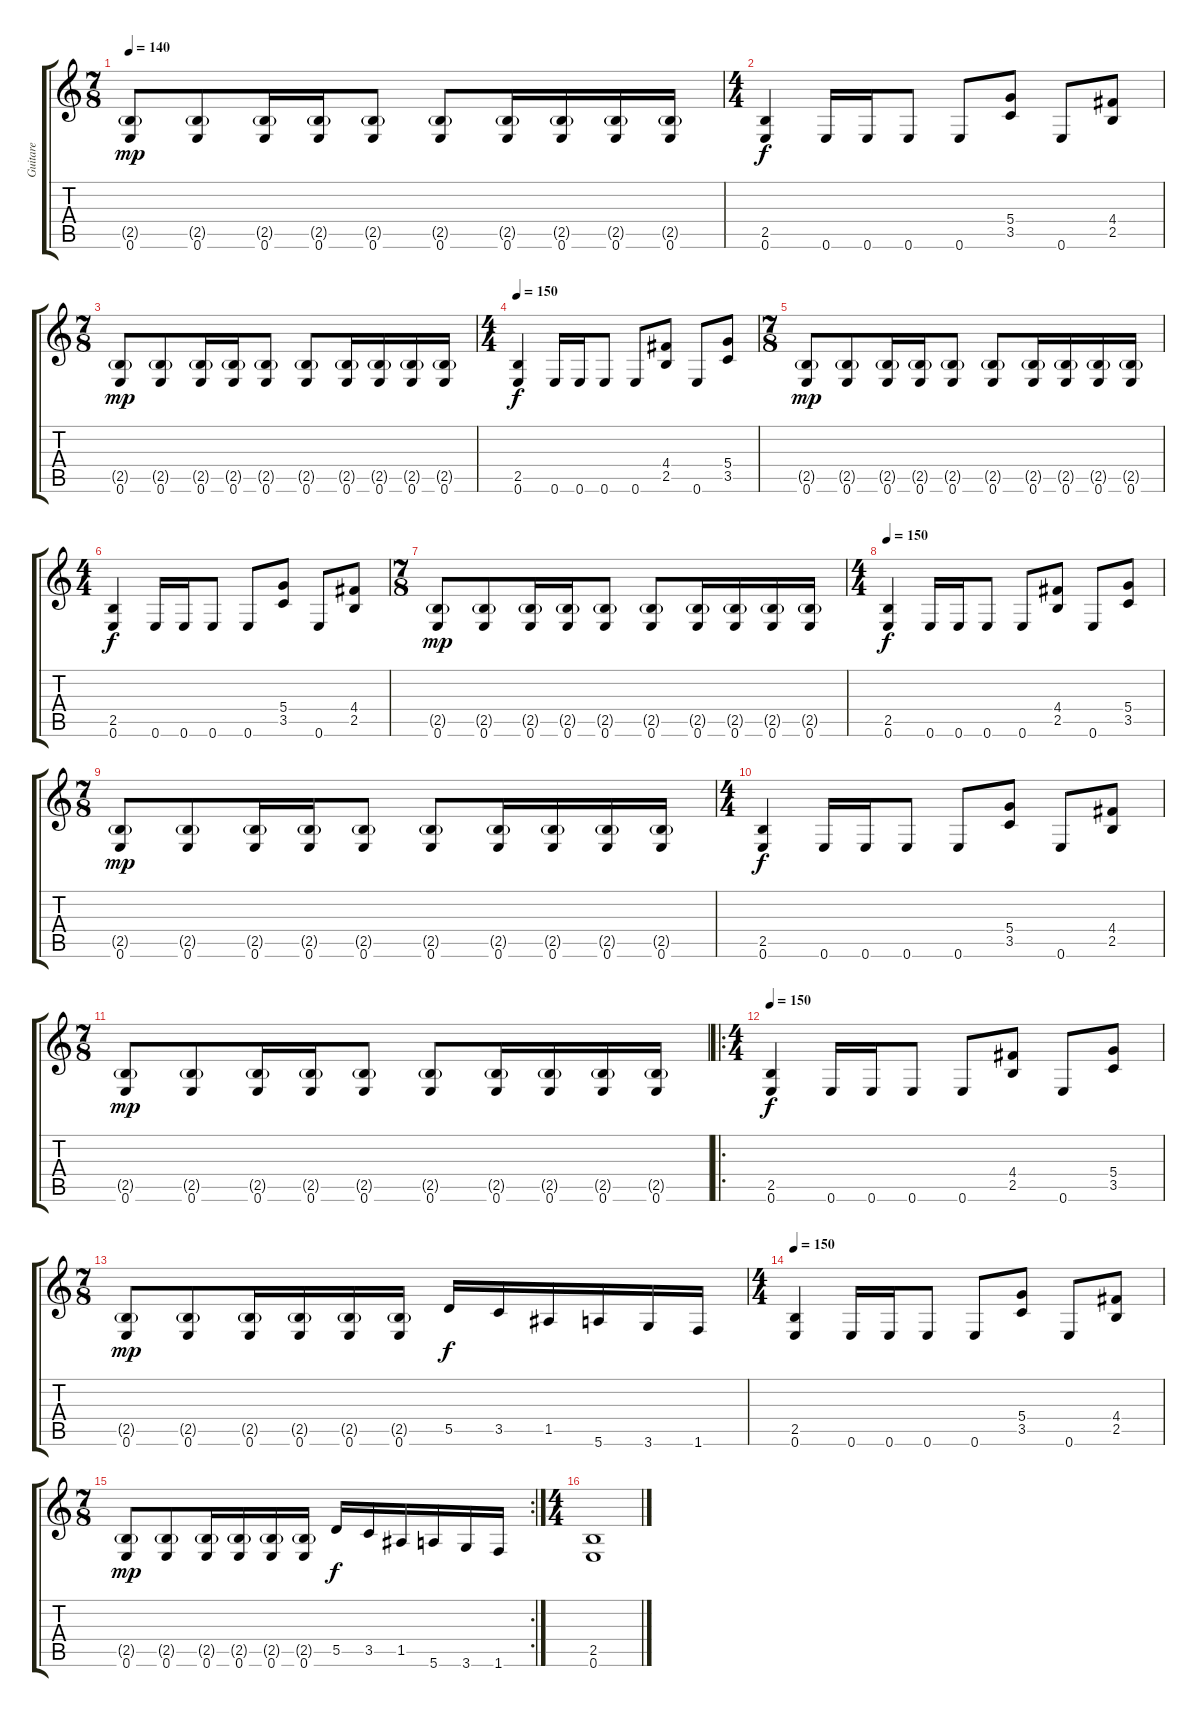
\track ("Guitare" "Guitare") {instrument overdrivenguitar}
\staff {score tabs}
\tuning (E4 B3 G3 D3 A2 E2) {hide}
\ts (7 8)
\tempo 140
\clef g2
\ks c
(2.5{g} 0.6).8{dy mp} (2.5{g} 0.6).8 (2.5{g} 0.6).16 (2.5{g} 0.6).16 (2.5{g} 0.6).8 (2.5{g} 0.6).8 (2.5{g} 0.6).16 (2.5{g} 0.6).16 (2.5{g} 0.6).16 (2.5{g} 0.6).16 |
\ts (4 4)
(2.5 0.6).4{dy f} 0.6.16 0.6.16 0.6.8 0.6.8 (5.4 3.5).8 0.6.8 (4.4 2.5).8 |
\ts (7 8)
(2.5{g} 0.6).8{dy mp} (2.5{g} 0.6).8 (2.5{g} 0.6).16 (2.5{g} 0.6).16 (2.5{g} 0.6).8 (2.5{g} 0.6).8 (2.5{g} 0.6).16 (2.5{g} 0.6).16 (2.5{g} 0.6).16 (2.5{g} 0.6).16 |
\ts (4 4)
\tempo 150
(2.5 0.6).4{dy f} 0.6.16 0.6.16 0.6.8 0.6.8 (4.4 2.5).8 0.6.8 (5.4 3.5).8 |
\ts (7 8)
(2.5{g} 0.6).8{dy mp} (2.5{g} 0.6).8 (2.5{g} 0.6).16 (2.5{g} 0.6).16 (2.5{g} 0.6).8 (2.5{g} 0.6).8 (2.5{g} 0.6).16 (2.5{g} 0.6).16 (2.5{g} 0.6).16 (2.5{g} 0.6).16 |
\ts (4 4)
(2.5 0.6).4{dy f} 0.6.16 0.6.16 0.6.8 0.6.8 (5.4 3.5).8 0.6.8 (4.4 2.5).8 |
\ts (7 8)
(2.5{g} 0.6).8{dy mp} (2.5{g} 0.6).8 (2.5{g} 0.6).16 (2.5{g} 0.6).16 (2.5{g} 0.6).8 (2.5{g} 0.6).8 (2.5{g} 0.6).16 (2.5{g} 0.6).16 (2.5{g} 0.6).16 (2.5{g} 0.6).16 |
\ts (4 4)
\tempo 150
(2.5 0.6).4{dy f} 0.6.16 0.6.16 0.6.8 0.6.8 (4.4 2.5).8 0.6.8 (5.4 3.5).8 |
\ts (7 8)
(2.5{g} 0.6).8{dy mp} (2.5{g} 0.6).8 (2.5{g} 0.6).16 (2.5{g} 0.6).16 (2.5{g} 0.6).8 (2.5{g} 0.6).8 (2.5{g} 0.6).16 (2.5{g} 0.6).16 (2.5{g} 0.6).16 (2.5{g} 0.6).16 |
\ts (4 4)
(2.5 0.6).4{dy f} 0.6.16 0.6.16 0.6.8 0.6.8 (5.4 3.5).8 0.6.8 (4.4 2.5).8 |
\ts (7 8)
(2.5{g} 0.6).8{dy mp} (2.5{g} 0.6).8 (2.5{g} 0.6).16 (2.5{g} 0.6).16 (2.5{g} 0.6).8 (2.5{g} 0.6).8 (2.5{g} 0.6).16 (2.5{g} 0.6).16 (2.5{g} 0.6).16 (2.5{g} 0.6).16 |
\ro
\ts (4 4)
\tempo 150
(2.5 0.6).4{dy f} 0.6.16 0.6.16 0.6.8 0.6.8 (4.4 2.5).8 0.6.8 (5.4 3.5).8 |
\ts (7 8)
(2.5{g} 0.6).8{dy mp} (2.5{g} 0.6).8 (2.5{g} 0.6).16 (2.5{g} 0.6).16 (2.5{g} 0.6).16 (2.5{g} 0.6).16 5.5.16{dy f} 3.5.16 1.5.16 5.6.16 3.6.16 1.6.16 |
\ts (4 4)
\tempo 150
(2.5 0.6).4 0.6.16 0.6.16 0.6.8 0.6.8 (5.4 3.5).8 0.6.8 (4.4 2.5).8 |
\rc 2
\ts (7 8)
(2.5{g} 0.6).8{dy mp} (2.5{g} 0.6).8 (2.5{g} 0.6).16 (2.5{g} 0.6).16 (2.5{g} 0.6).16 (2.5{g} 0.6).16 5.5.16{dy f} 3.5.16 1.5.16 5.6.16 3.6.16 1.6.16 |
\ts (4 4)
(2.5 0.6).1
